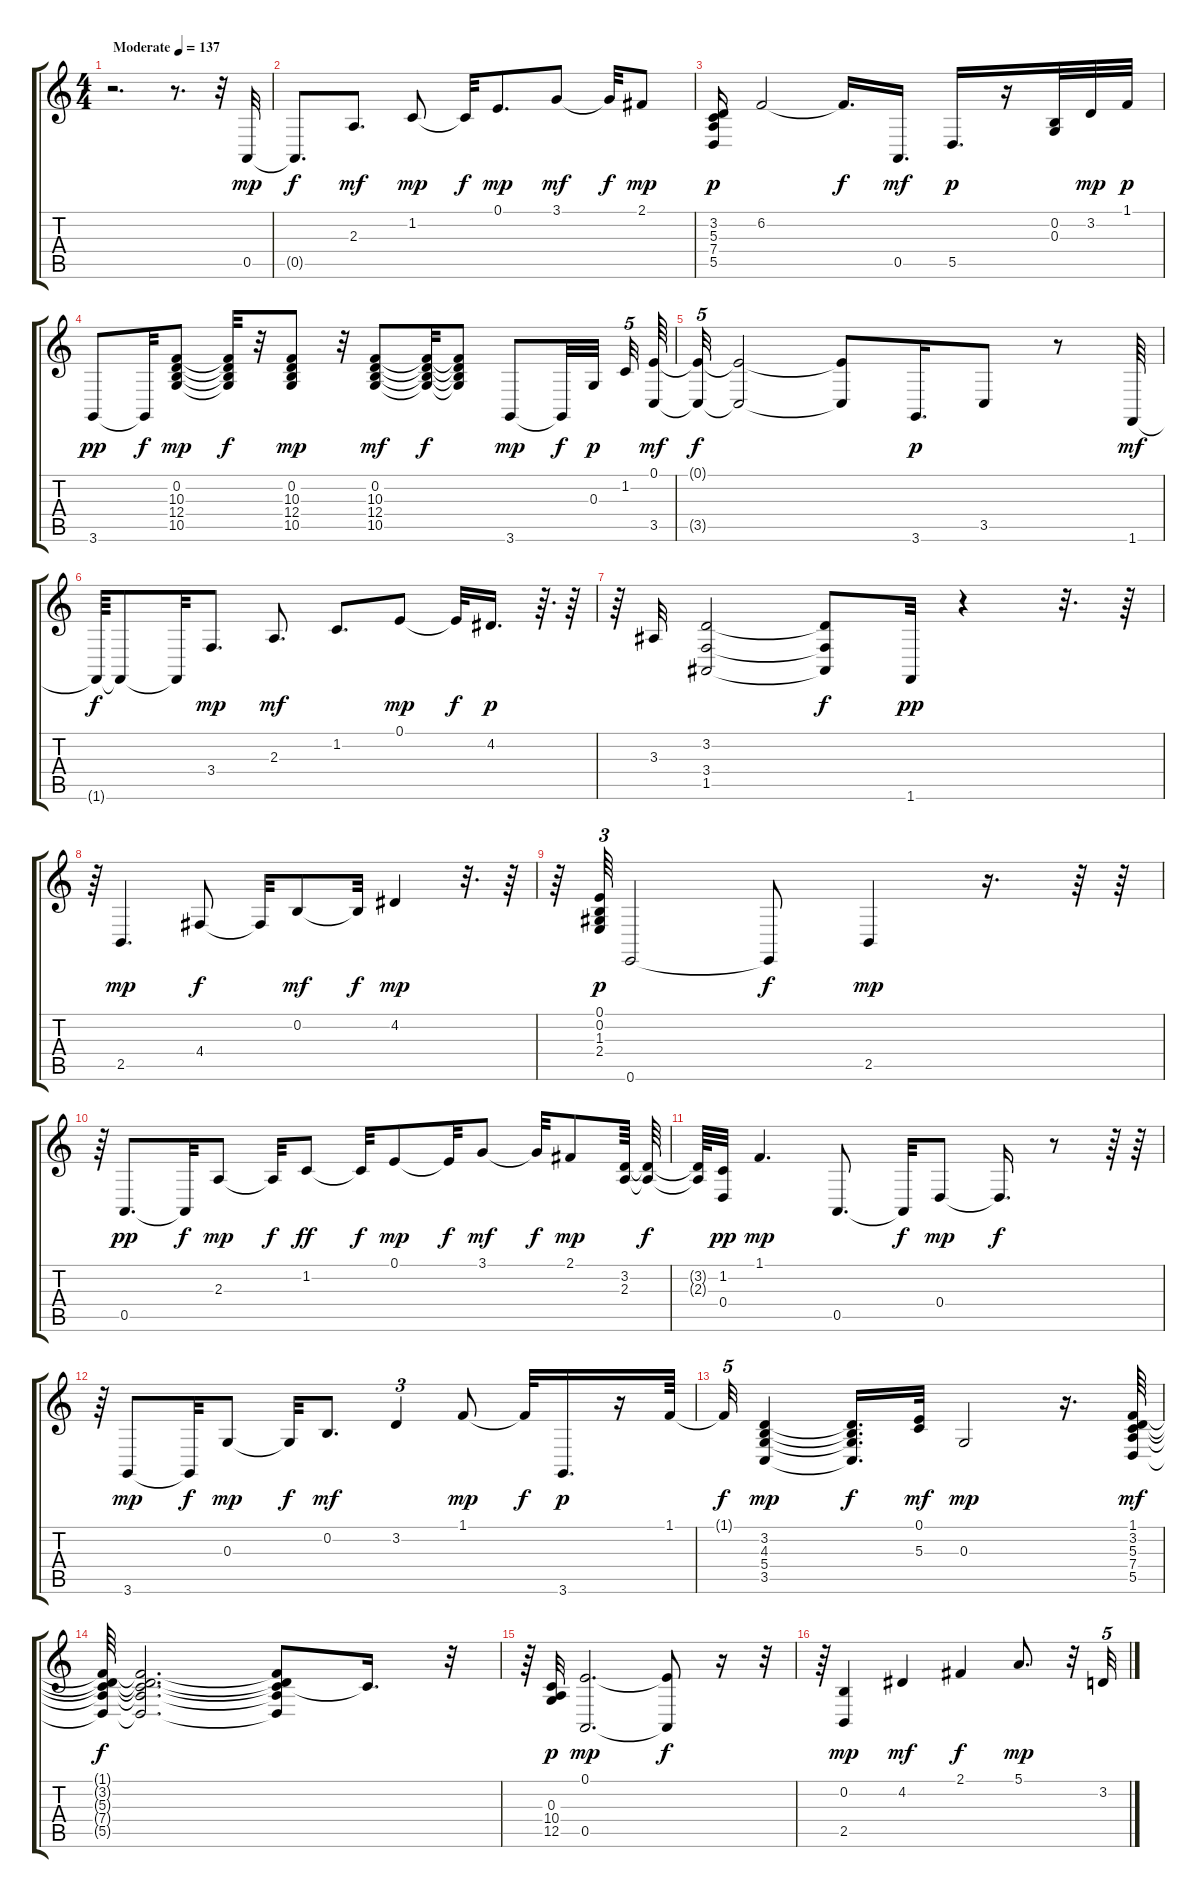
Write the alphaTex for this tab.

\track "" {instrument brightacousticpiano}
\staff {score tabs}
\tuning (E4 B3 G3 D3 A2 E2) {hide}
\ts (4 4)
\tempo (137 "Moderate")
\clef g2
\ks c
r.2{d dy mp instrument brightacousticpiano} r.8{d} r.32 0.5.32 |
0.5{t}.8{d dy f} 2.3.8{d dy mf} 1.2.8{dy mp} 1.2{t}.32{dy f} 0.1.8{d dy mp} 3.1.8{dy mf} 3.1{t}.32{dy f} 2.1.8{dy mp} |
(3.2 5.3 7.4 5.5).16{dy p} 6.2.2 6.2{t}.16{d dy f} 0.5.16{d dy mf} 5.5.16{d dy p} r.16 (0.2 0.3).32 3.2.32{dy mp} 1.1.32{dy p} |
3.6.8{dy pp} 3.6{t}.32{dy f} (0.2 10.3 12.4 10.5).8{dy mp} (0.2{t} 10.3{t} 12.4{t} 10.5{t}).32{dy f} r.32 (0.2 10.3 12.4 10.5).8{dy mp} r.32 (0.2 10.3 12.4 10.5).8{dy mf} (0.2{t} 10.3{t} 12.4{t} 10.5{t}).32{dy f} (0.2{t} 10.3{t} 12.4{t} 10.5{t}).8 3.6.8{dy mp} 3.6{t}.32{dy f} 0.3.32{dy p beam splitsecondary} 1.2.32{tu (5 4)} (0.1 3.5).64{dy mf} |
(0.1{t} 3.5{t}).32{tu (5 4) dy f} (0.1{t} 3.5{t}).2 (0.1{t} 3.5{t}).8 3.6.16{d dy p} 3.5.8 r.8 1.6.64{dy mf} |
1.6{t}.64{dy f} 1.6{t}.8 1.6{t}.32 3.4.8{d dy mp} 2.3.8{d dy mf} 1.2.8{d} 0.1.8{dy mp} 0.1{t}.32{dy f} 4.2.16{d dy p} r.64{d} r.64 |
r.64 3.3.32 (3.2 3.4 1.5).2 (3.2{t} 3.4{t} 1.5{t}).8{dy f} 1.6.32{dy pp} r.4 r.32{d} r.64 |
r.64 2.5.4{d dy mp} 4.4.8{dy f} 4.4{t}.32 0.2.8{dy mf} 0.2{t}.32{dy f} 4.2.4{dy mp} r.32{d} r.64 |
r.64 (0.1 0.2 1.3 2.4).64{tu (3 2) dy p} 0.6.2 0.6{t}.8{dy f} 2.5.4{dy mp} r.16{d} r.64 r.64 |
r.64 0.5.8{d dy pp} 0.5{t}.32{dy f} 2.3.8{dy mp} 2.3{t}.32{dy f} 1.2.8{dy ff} 1.2{t}.32{dy f} 0.1.8{dy mp} 0.1{t}.32{dy f} 3.1.8{dy mf} 3.1{t}.32{dy f} 2.1.8{dy mp} (3.2 2.3).64 (3.2{t} 2.3{t}).64{dy f} |
(3.2{t} 2.3{t}).64 (1.2 0.4).32{dy pp} 1.1.4{d dy mp} 0.5.8{d} 0.5{t}.32{dy f} 0.4.8{dy mp} 0.4{t}.16{d dy f} r.8 r.64 r.64 |
r.64 3.6.8{dy mp} 3.6{t}.32{dy f} 0.3.8{dy mp} 0.3{t}.32{dy f} 0.2.8{d dy mf} 3.2.4{tu (3 2)} 1.1.8{dy mp} 1.1{t}.32{dy f} 3.6.16{d dy p} r.16 1.1.64 |
1.1{t}.32{tu (5 4) dy f} (3.2 4.3 5.4 3.5).4{dy mp} (3.2{t} 4.3{t} 5.4{t} 3.5{t}).16{d dy f} (0.1 5.3).32{dy mf} 0.3.2{dy mp} r.16{d} (1.1 3.2 5.3 7.4 5.5).64{dy mf} |
(1.1{t} 3.2{t} 5.3{t} 7.4{t} 5.5{t}).64{dy f} (1.1{t} 3.2{t} 5.3{t} 7.4{t} 5.5{t}).2{d} (1.1{t} 3.2{t} 5.3{t} 7.4{t} 5.5{t}).8 5.3{t}.16{d} r.32{tu (5 4)} |
r.64 (0.3 10.4 12.5).32{dy p} (0.1 0.5).2{d dy mp} (0.1{t} 0.5{t}).8{dy f} r.16 r.32{tu (5 4)} |
r.64 (0.2 2.5).4{dy mp} 4.2.4{dy mf} 2.1.4{dy f} 5.1.8{d dy mp} r.32 3.2.32{tu (5 4)}
